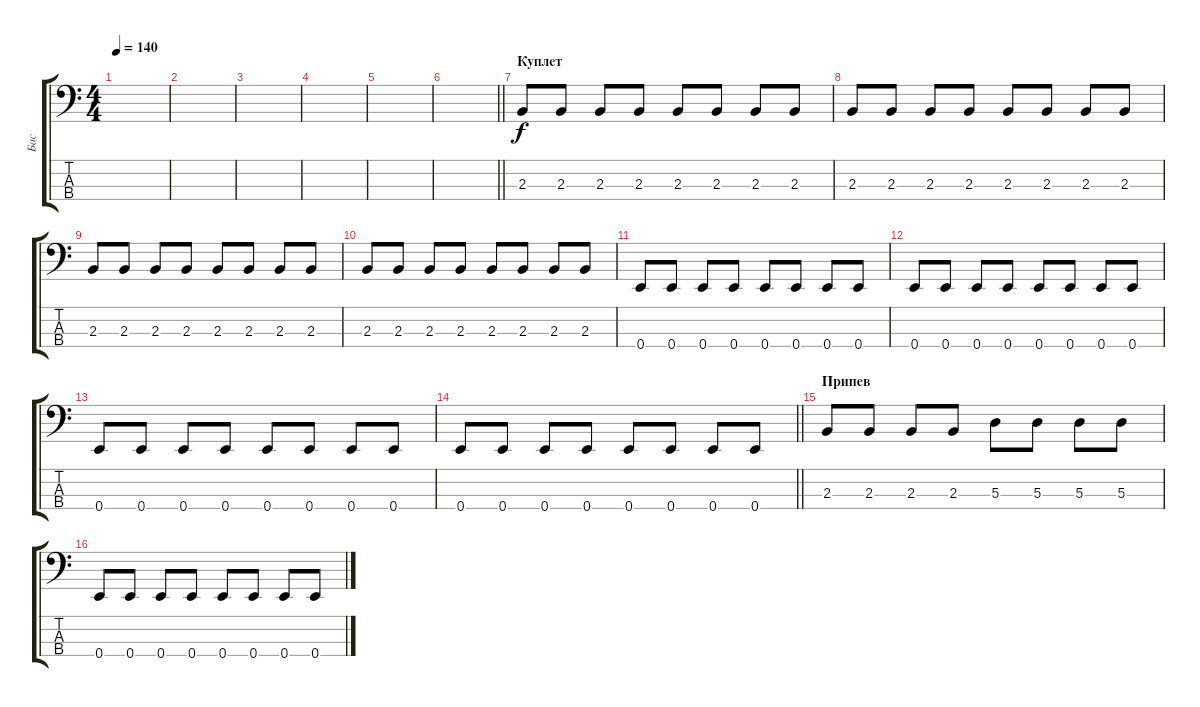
\track ("Бас" "Бас") {instrument electricbassfinger}
\staff {score tabs}
\tuning (G2 D2 A1 E1) {hide}
\ts (4 4)
\tempo 140
\clef f4
\ks c
|
|
|
|
|
\barLineRight lightlight
|
\section ("" "Куплет")
2.3.8 2.3.8 2.3.8 2.3.8 2.3.8 2.3.8 2.3.8 2.3.8 |
2.3.8 2.3.8 2.3.8 2.3.8 2.3.8 2.3.8 2.3.8 2.3.8 |
2.3.8 2.3.8 2.3.8 2.3.8 2.3.8 2.3.8 2.3.8 2.3.8 |
2.3.8 2.3.8 2.3.8 2.3.8 2.3.8 2.3.8 2.3.8 2.3.8 |
0.4.8 0.4.8 0.4.8 0.4.8 0.4.8 0.4.8 0.4.8 0.4.8 |
0.4.8 0.4.8 0.4.8 0.4.8 0.4.8 0.4.8 0.4.8 0.4.8 |
0.4.8 0.4.8 0.4.8 0.4.8 0.4.8 0.4.8 0.4.8 0.4.8 |
\barLineRight lightlight
0.4.8 0.4.8 0.4.8 0.4.8 0.4.8 0.4.8 0.4.8 0.4.8 |
\section ("" "Припев")
2.3.8 2.3.8 2.3.8 2.3.8 5.3.8 5.3.8 5.3.8 5.3.8 |
0.4.8 0.4.8 0.4.8 0.4.8 0.4.8 0.4.8 0.4.8 0.4.8
